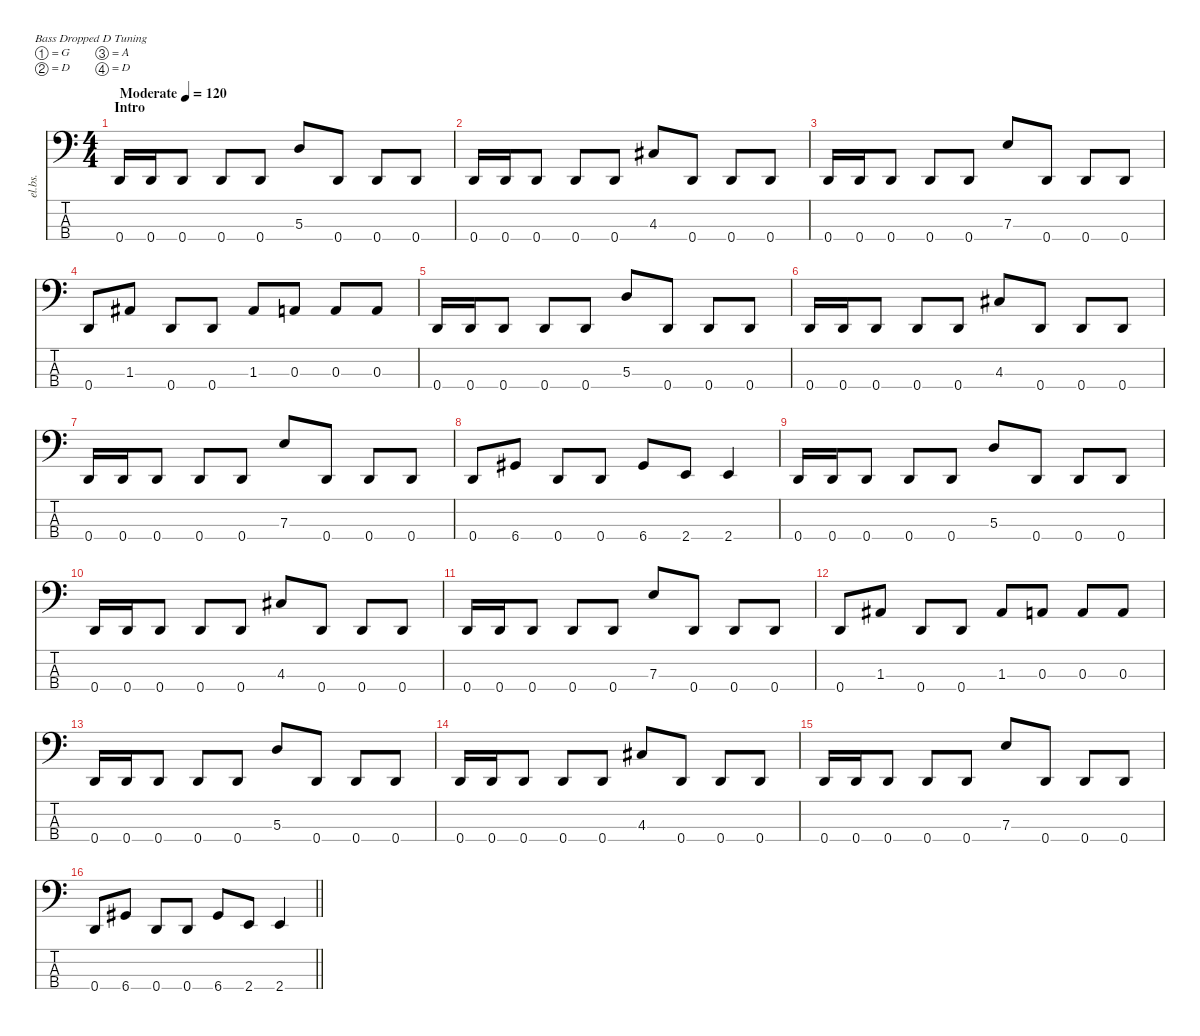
\defaultSystemsLayout 4
\hideDynamics
\bracketExtendMode nobrackets
\otherSystemsTrackNameOrientation horizontal
\track ("John Campbell" "el.bs.") {instrument electricbasspick}
\staff {score tabs}
\tuning (G2 D2 A1 D1)
\ts (4 4)
\beaming (8 2 2 2 2)
\section ("" "Intro")
\tempo (120 "Moderate")
\clef f4
\ks c
0.4.16{dy f instrument electricbasspick} 0.4.16 0.4.8 0.4.8 0.4.8 5.3.8 0.4.8 0.4.8 0.4.8 |
0.4.16 0.4.16 0.4.8 0.4.8 0.4.8 4.3{acc #}.8 0.4.8 0.4.8 0.4.8 |
0.4.16 0.4.16 0.4.8 0.4.8 0.4.8 7.3.8 0.4.8 0.4.8 0.4.8 |
0.4.8 1.3{acc #}.8 0.4.8 0.4.8 1.3{acc #}.8 0.3.8 0.3.8 0.3.8 |
0.4.16 0.4.16 0.4.8 0.4.8 0.4.8 5.3.8 0.4.8 0.4.8 0.4.8 |
0.4.16 0.4.16 0.4.8 0.4.8 0.4.8 4.3{acc #}.8 0.4.8 0.4.8 0.4.8 |
0.4.16 0.4.16 0.4.8 0.4.8 0.4.8 7.3.8 0.4.8 0.4.8 0.4.8 |
0.4.8 6.4{acc #}.8 0.4.8 0.4.8 6.4{acc #}.8 2.4.8 2.4.4 |
0.4.16 0.4.16 0.4.8 0.4.8 0.4.8 5.3.8 0.4.8 0.4.8 0.4.8 |
0.4.16 0.4.16 0.4.8 0.4.8 0.4.8 4.3{acc #}.8 0.4.8 0.4.8 0.4.8 |
0.4.16 0.4.16 0.4.8 0.4.8 0.4.8 7.3.8 0.4.8 0.4.8 0.4.8 |
0.4.8 1.3{acc #}.8 0.4.8 0.4.8 1.3{acc #}.8 0.3.8 0.3.8 0.3.8 |
0.4.16 0.4.16 0.4.8 0.4.8 0.4.8 5.3.8 0.4.8 0.4.8 0.4.8 |
0.4.16 0.4.16 0.4.8 0.4.8 0.4.8 4.3{acc #}.8 0.4.8 0.4.8 0.4.8 |
0.4.16 0.4.16 0.4.8 0.4.8 0.4.8 7.3.8 0.4.8 0.4.8 0.4.8 |
\barLineRight lightlight
0.4.8 6.4{acc #}.8 0.4.8 0.4.8 6.4{acc #}.8 2.4.8 2.4.4
